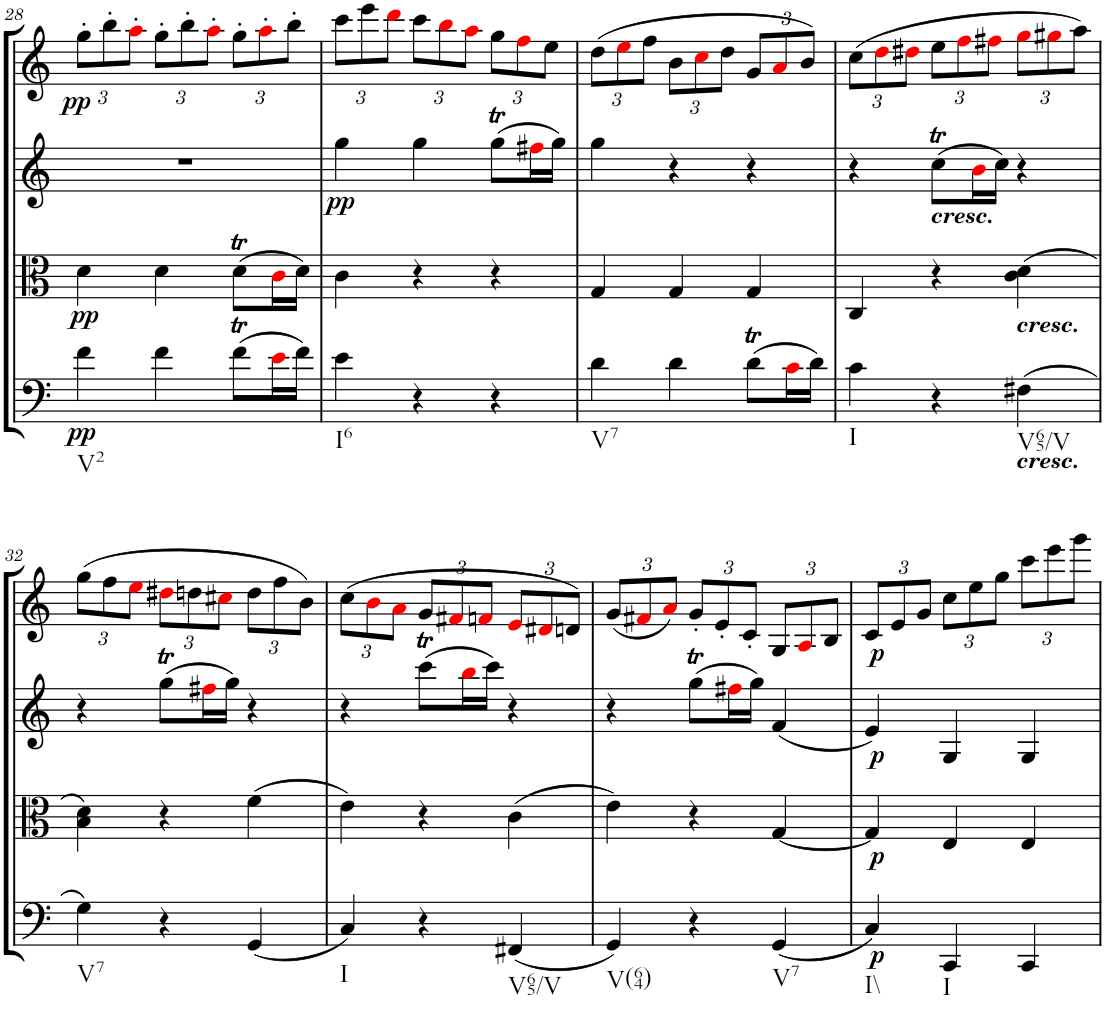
**kern	**dynam	**kern	**dynam	**kern	**dynam	**kern	**dynam
*part4	*part4	*part3	*part3	*part2	*part2	*part1	*part1
*staff4	*staff4	*staff3	*staff3	*staff2	*staff2	*staff1	*staff1
*I"Cello	*	*I"Viola	*	*I"2nd Violin	*	*I"1st Violin	*
*	*	*I'Vla	*	*I'Vln	*	*I'Vln	*
!!LO:PB:g=z
*clefF4	*	*clefC3	*	*clefG2	*	*clefG2	*
*k[]	*	*k[]	*	*k[]	*	*k[]	*
*C:	*	*C:	*	*C:	*	*C:	*
*M3/4	*	*M3/4	*	*M3/4	*	*M3/4	*
*	*	*	*	*	*	*Xbrackettup	*
=28	=28	=28	=28	=28	=28	=28	=28
!LO:TX:b:t=V2	!	!	!	!	!	!	!
!	!LO:DY:b	!	!LO:DY:b	!	!	!	!LO:DY:b
4f\	pp	4d\	pp	2.r	.	12gg'\L	pp
.	.	.	.	.	.	12bb'\	.
.	.	.	.	.	.	12aa'i\J	.
4f\	.	4d\	.	.	.	12gg'\L	.
.	.	.	.	.	.	12bb'\	.
.	.	.	.	.	.	12aa'i\J	.
(8fT\L	.	(8dT\L	.	.	.	12gg'\L	.
.	.	.	.	.	.	12aa'i\	.
16ei\L	.	16ci\L	.	.	.	.	.
.	.	.	.	.	.	12bb'\J	.
16f\JJ)	.	16d\JJ)	.	.	.	.	.
=29	=29	=29	=29	=29	=29	=29	=29
!LO:TX:b:t=I6	!	!	!	!	!	!	!
!	!	!	!	!	!LO:DY:b	!	!
4e\	.	4c\	.	4gg\	pp	12ccc\L	.
.	.	.	.	.	.	12eee\	.
.	.	.	.	.	.	12dddi\J	.
4r	.	4r	.	4gg\	.	12ccc\L	.
.	.	.	.	.	.	12bbi\	.
.	.	.	.	.	.	12aai\J	.
4r	.	4r	.	(8ggT\L	.	12gg\L	.
.	.	.	.	.	.	12ffi\	.
.	.	.	.	16ff#Xi\L	.	.	.
.	.	.	.	.	.	12ee\J	.
.	.	.	.	16gg\JJ)	.	.	.
=30	=30	=30	=30	=30	=30	=30	=30
!LO:TX:b:t=V7	!	!	!	!	!	!	!
4d\	.	4G/	.	4gg\	.	(12dd\L	.
.	.	.	.	.	.	12eei\	.
.	.	.	.	.	.	12ff\J	.
4d\	.	4G/	.	4r	.	12b\L	.
.	.	.	.	.	.	12cci\	.
.	.	.	.	.	.	12dd\J	.
(8dT\L	.	4G/	.	4r	.	12g/L	.
.	.	.	.	.	.	12ai/	.
16ci\L	.	.	.	.	.	.	.
.	.	.	.	.	.	12b/J)	.
16d\JJ)	.	.	.	.	.	.	.
=31	=31	=31	=31	=31	=31	=31	=31
!LO:TX:b:t=I	!	!	!	!	!	!	!
4c\	.	4C/	.	4r	.	(12cc\L	.
.	.	.	.	.	.	12ddi\	.
.	.	.	.	.	.	12dd#Xi\J	.
!	!	!LO:TX:a:Bi:t=cresc.	!	!	!	!	!
4r	.	4r	.	(8ccT\L	.	12ee\L	.
.	.	.	.	.	.	12ffi\	.
.	.	.	.	16bi\L	.	.	.
.	.	.	.	.	.	12ff#Xi\J	.
.	.	.	.	16cc\JJ)	.	.	.
!	!	!LO:TX:b:Bi:t=cresc.	!	!	!	!	!
!LO:TX:b:Bi:t=cresc.	!	!	!	!	!	!	!
!LO:TX:b:t=V65/V	!	!	!	!	!	!	!
(4F#X\	.	(4c\ 4d\	.	4r	.	12ggi\L	.
.	.	.	.	.	.	12gg#Xi\	.
.	.	.	.	.	.	12aa\J)	.
!!LO:LB:g=z
=32	=32	=32	=32	=32	=32	=32	=32
!LO:TX:b:t=V7	!	!	!	!	!	!	!
4G\)	.	4B\ 4d\)	.	4r	.	(12gg\L	.
.	.	.	.	.	.	12ff\	.
.	.	.	.	.	.	12eei\J	.
4r	.	4r	.	(8ggT\L	.	12dd#Xi\L	.
.	.	.	.	.	.	12ddn\	.
.	.	.	.	16ff#Xi\L	.	.	.
.	.	.	.	.	.	12cc#Xi\J	.
.	.	.	.	16gg\JJ)	.	.	.
(4GG/	.	(4f\	.	4r	.	12dd\L	.
.	.	.	.	.	.	12ff\	.
.	.	.	.	.	.	12b\J)	.
=33	=33	=33	=33	=33	=33	=33	=33
!LO:TX:b:t=I	!	!	!	!	!	!	!
4C/)	.	4e\)	.	4r	.	(12cc\L	.
.	.	.	.	.	.	12bi\	.
.	.	.	.	.	.	12ai\J	.
4r	.	4r	.	(8cccT\L	.	12g/L	.
.	.	.	.	.	.	12f#Xi/	.
.	.	.	.	16bbi\L	.	.	.
.	.	.	.	.	.	12fni/J	.
.	.	.	.	16ccc\JJ)	.	.	.
!LO:TX:b:t=V65/V	!	!	!	!	!	!	!
(4FF#X/	.	(4c\	.	4r	.	12ei/L	.
.	.	.	.	.	.	12d#Xi/	.
.	.	.	.	.	.	12dn/J)	.
=34	=34	=34	=34	=34	=34	=34	=34
!LO:TX:b:t=V(64)	!	!	!	!	!	!	!
4GG/)	.	4e\)	.	4r	.	(12g/L	.
.	.	.	.	.	.	12f#Xi/	.
.	.	.	.	.	.	12ai/J)	.
4r	.	4r	.	(8ggT\L	.	12g'/L	.
.	.	.	.	.	.	12e'/	.
.	.	.	.	16ff#Xi\L	.	.	.
.	.	.	.	.	.	12c'/J	.
.	.	.	.	16gg\JJ)	.	.	.
!LO:TX:b:t=V7	!	!	!	!	!	!	!
(4GG/	.	[4G/	.	(4f/	.	12G/L	.
.	.	.	.	.	.	12Ai/	.
.	.	.	.	.	.	12B/J	.
=35	=35	=35	=35	=35	=35	=35	=35
!LO:TX:b:t=I\\	!	!	!	!	!	!	!
!	!LO:DY:b	!	!LO:DY:b	!	!LO:DY:b	!	!LO:DY:b
4C/)	p	4G/]	p	4e/)	p	12c/L	p
.	.	.	.	.	.	12e/	.
.	.	.	.	.	.	12g/J	.
!LO:TX:b:t=I	!	!	!	!	!	!	!
4CC/	.	4E/	.	4G/	.	12cc\L	.
.	.	.	.	.	.	12ee\	.
.	.	.	.	.	.	12gg\J	.
4CC/	.	4E/	.	4G/	.	12ccc\L	.
.	.	.	.	.	.	12eee\	.
.	.	.	.	.	.	12ggg\J	.
=	=	=	=	=	=	=	=
*-	*-	*-	*-	*-	*-	*-	*-
